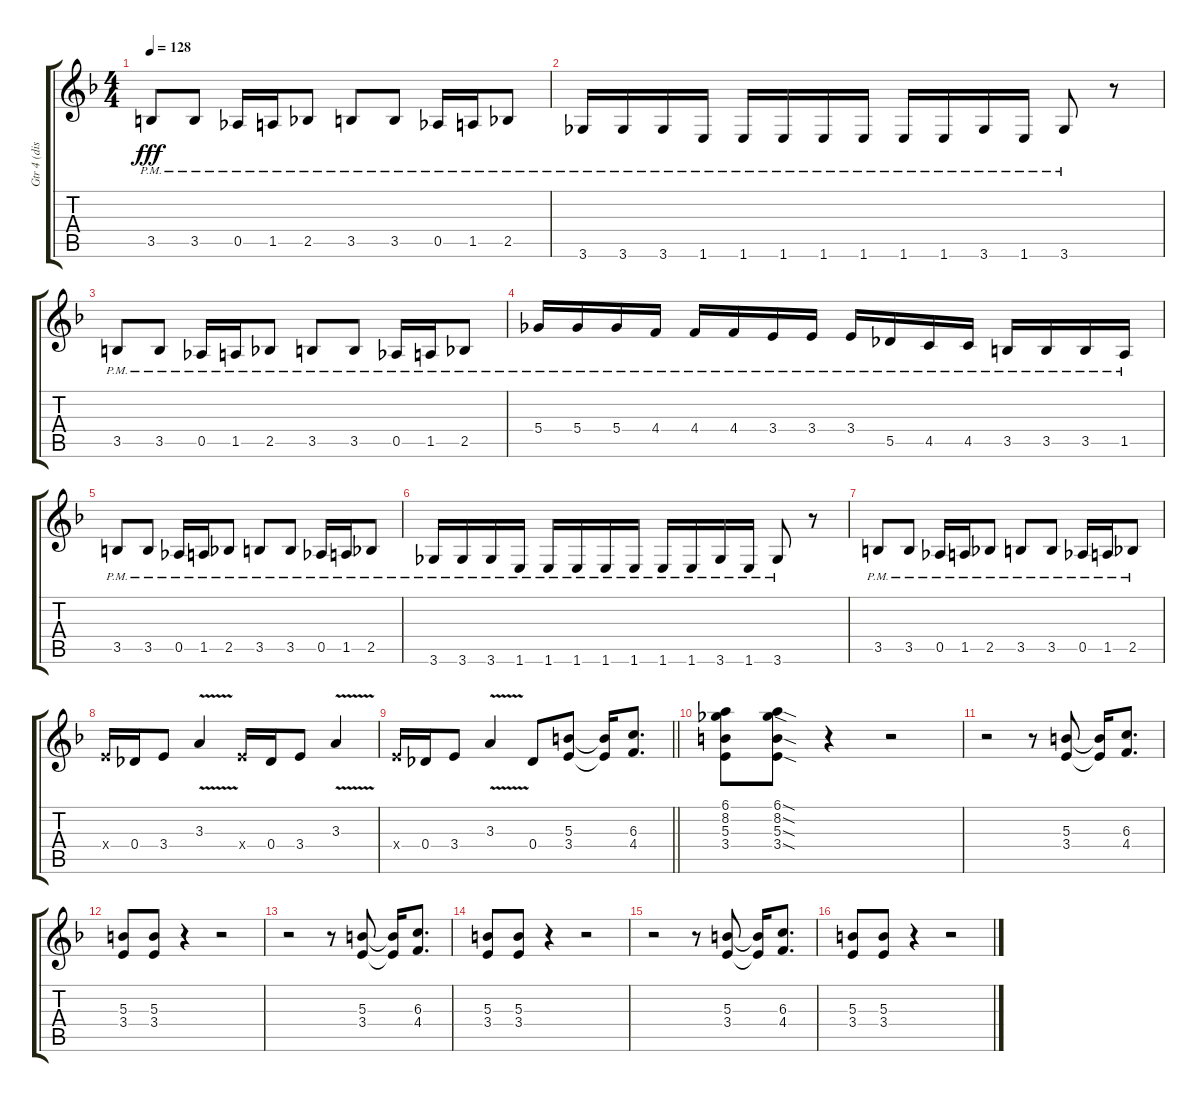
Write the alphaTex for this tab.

\track ("Gtr 4 (dist.)" "Gtr 4 (dis") {instrument distortionguitar}
\staff {score tabs}
\tuning (Eb4 Bb3 Gb3 Db3 Ab2 Eb2) {hide}
\ts (4 4)
\tempo 128
\clef g2
\ks f
3.5{pm}.8{dy fff} 3.5{pm}.8 0.5{pm}.16 1.5{pm}.16 2.5{pm}.8 3.5{pm}.8 3.5{pm}.8 0.5{pm}.16 1.5{pm}.16 2.5{pm}.8 |
3.6{pm}.16 3.6{pm}.16 3.6{pm}.16 1.6{pm}.16 1.6{pm}.16 1.6{pm}.16 1.6{pm}.16 1.6{pm}.16 1.6{pm}.16 1.6{pm}.16 3.6{pm}.16 1.6{pm}.16 3.6{pm}.8 r.8 |
3.5{pm}.8 3.5{pm}.8 0.5{pm}.16 1.5{pm}.16 2.5{pm}.8 3.5{pm}.8 3.5{pm}.8 0.5{pm}.16 1.5{pm}.16 2.5{pm}.8 |
5.4{pm}.16 5.4{pm}.16 5.4{pm}.16 4.4{pm}.16 4.4{pm}.16 4.4{pm}.16 3.4{pm}.16 3.4{pm}.16 3.4{pm}.16 5.5{pm}.16 4.5{pm}.16 4.5{pm}.16 3.5{pm}.16 3.5{pm}.16 3.5{pm}.16 1.5{pm}.16 |
3.5{pm}.8 3.5{pm}.8 0.5{pm}.16 1.5{pm}.16 2.5{pm}.8 3.5{pm}.8 3.5{pm}.8 0.5{pm}.16 1.5{pm}.16 2.5{pm}.8 |
3.6{pm}.16 3.6{pm}.16 3.6{pm}.16 1.6{pm}.16 1.6{pm}.16 1.6{pm}.16 1.6{pm}.16 1.6{pm}.16 1.6{pm}.16 1.6{pm}.16 3.6{pm}.16 1.6{pm}.16 3.6{pm}.8 r.8 |
3.5{pm}.8 3.5{pm}.8 0.5{pm}.16 1.5{pm}.16 2.5{pm}.8 3.5{pm}.8 3.5{pm}.8 0.5{pm}.16 1.5{pm}.16 2.5{pm}.8 |
3.4{x}.16 0.4.16 3.4.8 3.3{v}.4 3.4{x}.16 0.4.16 3.4.8 3.3{v}.4 |
\barLineRight lightlight
3.4{x}.16 0.4.16 3.4.8 3.3{v}.4 0.4.8 (5.3 3.4).8 (5.3{t} 3.4{t}).16 (6.3 4.4).8{d} |
(6.1 8.2 5.3 3.4).8 (6.1{sod} 8.2{sod} 5.3{sod} 3.4{sod}).8 r.4 r.2 |
r.2 r.8 (5.3 3.4).8 (5.3{t} 3.4{t}).16 (6.3 4.4).8{d} |
(5.3 3.4).8 (5.3 3.4).8 r.4 r.2 |
r.2 r.8 (5.3 3.4).8 (5.3{t} 3.4{t}).16 (6.3 4.4).8{d} |
(5.3 3.4).8 (5.3 3.4).8 r.4 r.2 |
r.2 r.8 (5.3 3.4).8 (5.3{t} 3.4{t}).16 (6.3 4.4).8{d} |
(5.3 3.4).8 (5.3 3.4).8 r.4 r.2
